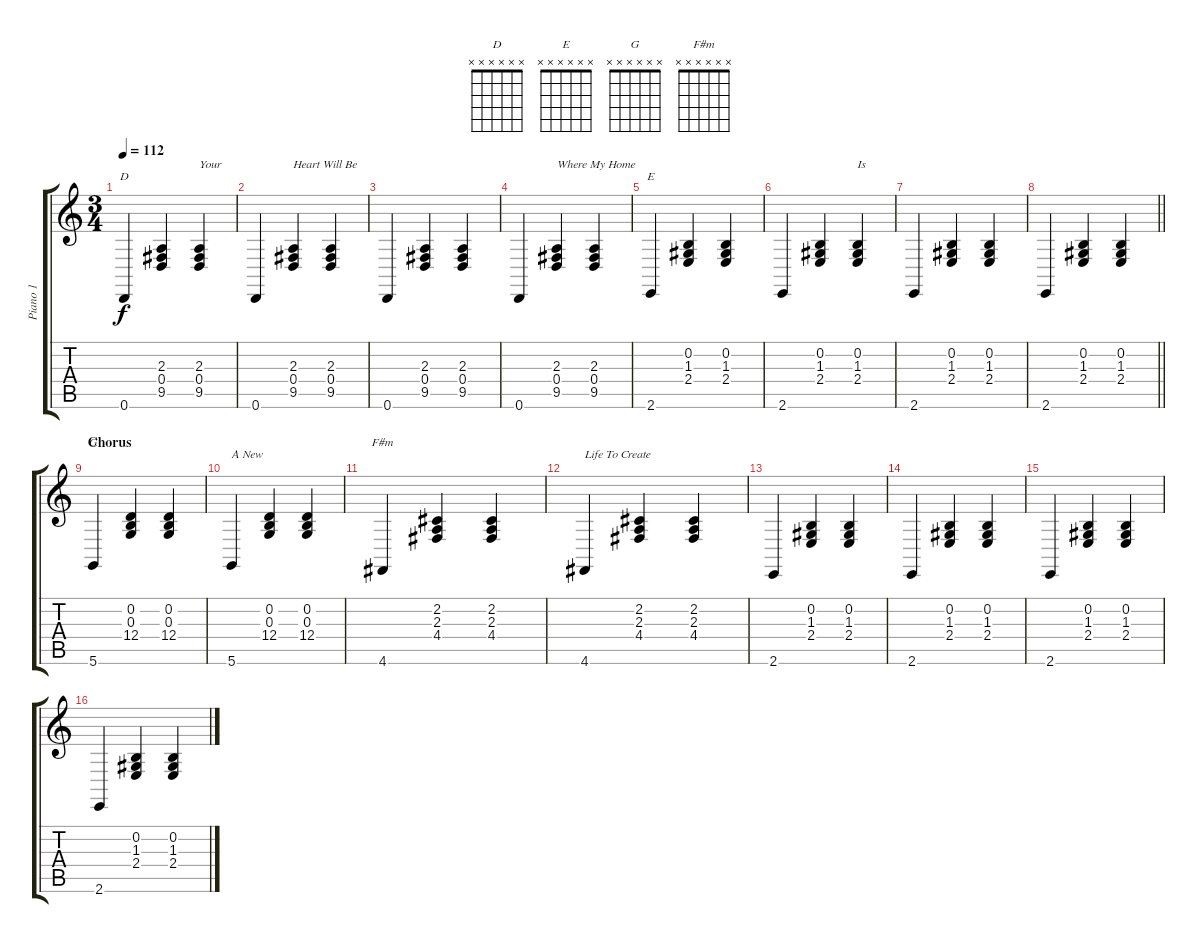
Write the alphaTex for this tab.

\track ("Piano 1" "Piano 1") {instrument acousticgrandpiano}
\staff {score tabs}
\tuning (E4 B3 G3 D3 A2 D2) {hide}
\chord ("D" x x x x x x)
\chord ("E" x x x x x x)
\chord ("G" x x x x x x)
\chord ("F#m" x x x x x x)
\ts (3 4)
\tempo 112
\clef g2
\ks c
0.6.4{ch "D" dy f} (2.3 0.4 9.5).4 (2.3 0.4 9.5).4{txt "Your"} |
0.6.4 (2.3 0.4 9.5).4{txt "Heart Will Be"} (2.3 0.4 9.5).4 |
0.6.4 (2.3 0.4 9.5).4 (2.3 0.4 9.5).4 |
0.6.4 (2.3 0.4 9.5).4{txt "Where My Home"} (2.3 0.4 9.5).4 |
2.6.4{ch "E"} (0.2 1.3 2.4).4 (0.2 1.3 2.4).4 |
2.6.4 (0.2 1.3 2.4).4 (0.2 1.3 2.4).4{txt "Is"} |
2.6.4 (0.2 1.3 2.4).4 (0.2 1.3 2.4).4 |
\barLineRight lightlight
2.6.4 (0.2 1.3 2.4).4 (0.2 1.3 2.4).4 |
\section ("" "Chorus")
5.6.4{ch "G"} (0.2 0.3 12.4).4 (0.2 0.3 12.4).4 |
5.6.4{txt "A New"} (0.2 0.3 12.4).4 (0.2 0.3 12.4).4 |
4.6.4{ch "F#m"} (2.2 2.3 4.4).4 (2.2 2.3 4.4).4 |
4.6.4{txt "Life To Create"} (2.2 2.3 4.4).4 (2.2 2.3 4.4).4 |
2.6.4 (0.2 1.3 2.4).4 (0.2 1.3 2.4).4 |
2.6.4 (0.2 1.3 2.4).4 (0.2 1.3 2.4).4 |
2.6.4 (0.2 1.3 2.4).4 (0.2 1.3 2.4).4 |
2.6.4 (0.2 1.3 2.4).4 (0.2 1.3 2.4).4
